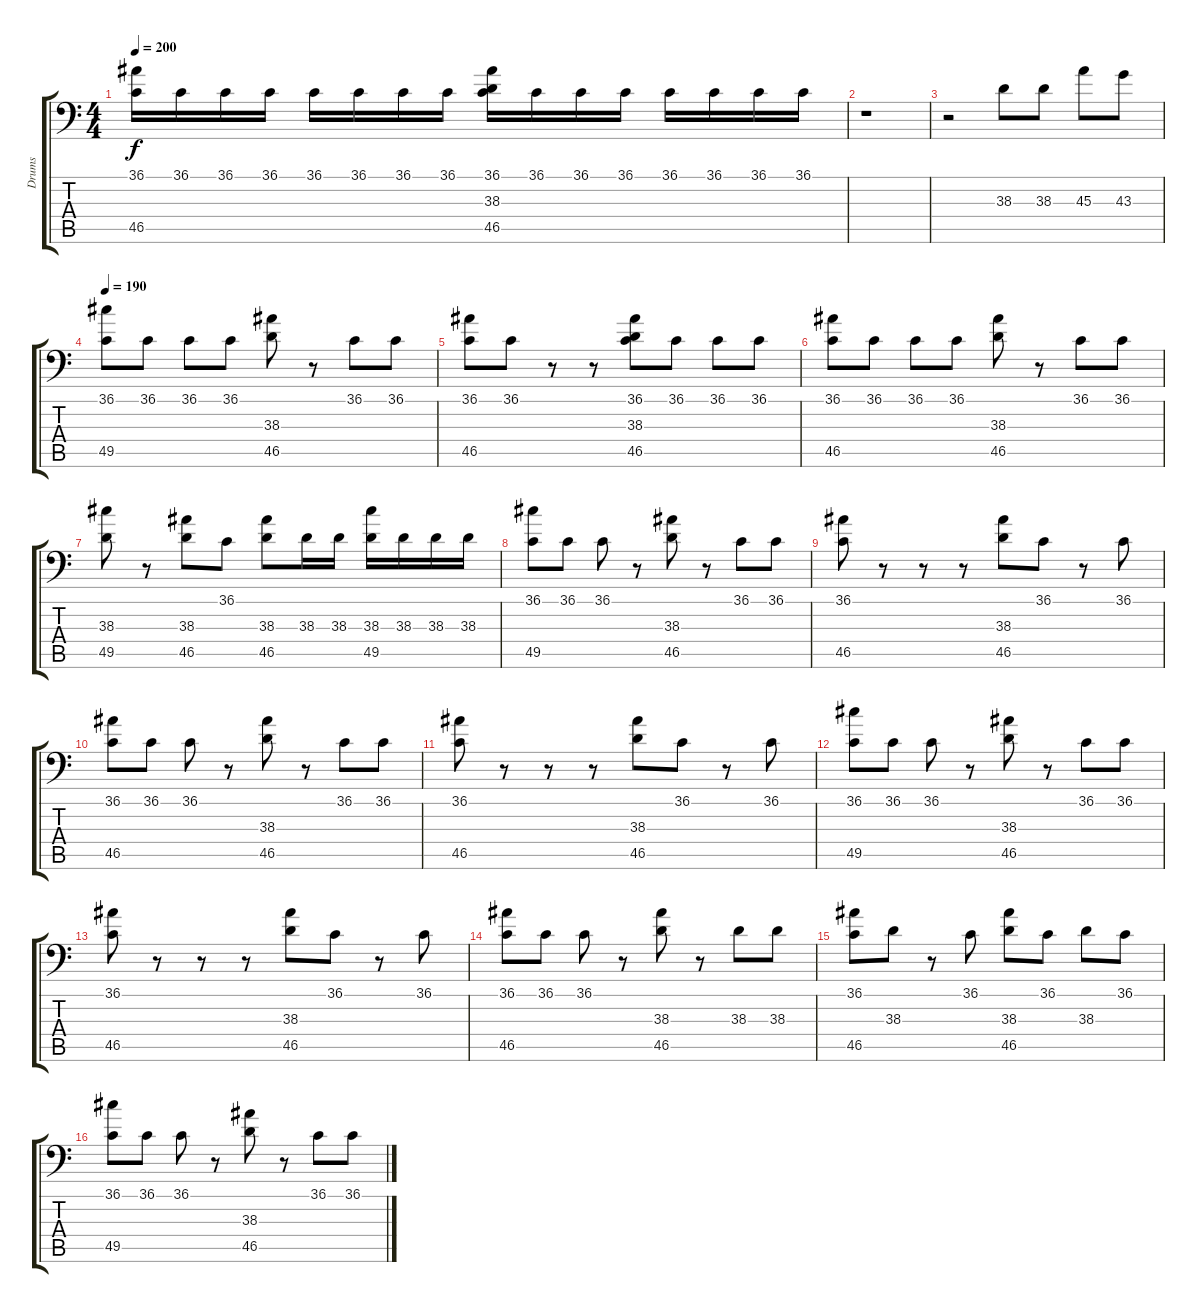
\track ("Drums" "Drums") {instrument acousticgrandpiano}
\staff {score tabs}
\tuning (C-1 C-1 C-1 C-1 C-1 C-1) {hide}
\ts (4 4)
\tempo 200
\clef f4
\ks c
(36.1 46.5).16{dy f} 36.1.16 36.1.16 36.1.16 36.1.16 36.1.16 36.1.16 36.1.16 (36.1 38.3 46.5).16 36.1.16 36.1.16 36.1.16 36.1.16 36.1.16 36.1.16 36.1.16 |
r.1 |
r.2 38.3.8 38.3.8 45.3.8 43.3.8 |
\tempo 190
(36.1 49.5).8 36.1.8 36.1.8 36.1.8 (38.3 46.5).8 r.8 36.1.8 36.1.8 |
(36.1 46.5).8 36.1.8 r.8 r.8 (36.1 38.3 46.5).8 36.1.8 36.1.8 36.1.8 |
(36.1 46.5).8 36.1.8 36.1.8 36.1.8 (38.3 46.5).8 r.8 36.1.8 36.1.8 |
(38.3 49.5).8 r.8 (38.3 46.5).8 36.1.8 (38.3 46.5).8 38.3.16 38.3.16 (38.3 49.5).16 38.3.16 38.3.16 38.3.16 |
(36.1 49.5).8 36.1.8 36.1.8 r.8 (38.3 46.5).8 r.8 36.1.8 36.1.8 |
(36.1 46.5).8 r.8 r.8 r.8 (38.3 46.5).8 36.1.8 r.8 36.1.8 |
(36.1 46.5).8 36.1.8 36.1.8 r.8 (38.3 46.5).8 r.8 36.1.8 36.1.8 |
(36.1 46.5).8 r.8 r.8 r.8 (38.3 46.5).8 36.1.8 r.8 36.1.8 |
(36.1 49.5).8 36.1.8 36.1.8 r.8 (38.3 46.5).8 r.8 36.1.8 36.1.8 |
(36.1 46.5).8 r.8 r.8 r.8 (38.3 46.5).8 36.1.8 r.8 36.1.8 |
(36.1 46.5).8 36.1.8 36.1.8 r.8 (38.3 46.5).8 r.8 38.3.8 38.3.8 |
(36.1 46.5).8 38.3.8 r.8 36.1.8 (38.3 46.5).8 36.1.8 38.3.8 36.1.8 |
(36.1 49.5).8 36.1.8 36.1.8 r.8 (38.3 46.5).8 r.8 36.1.8 36.1.8
